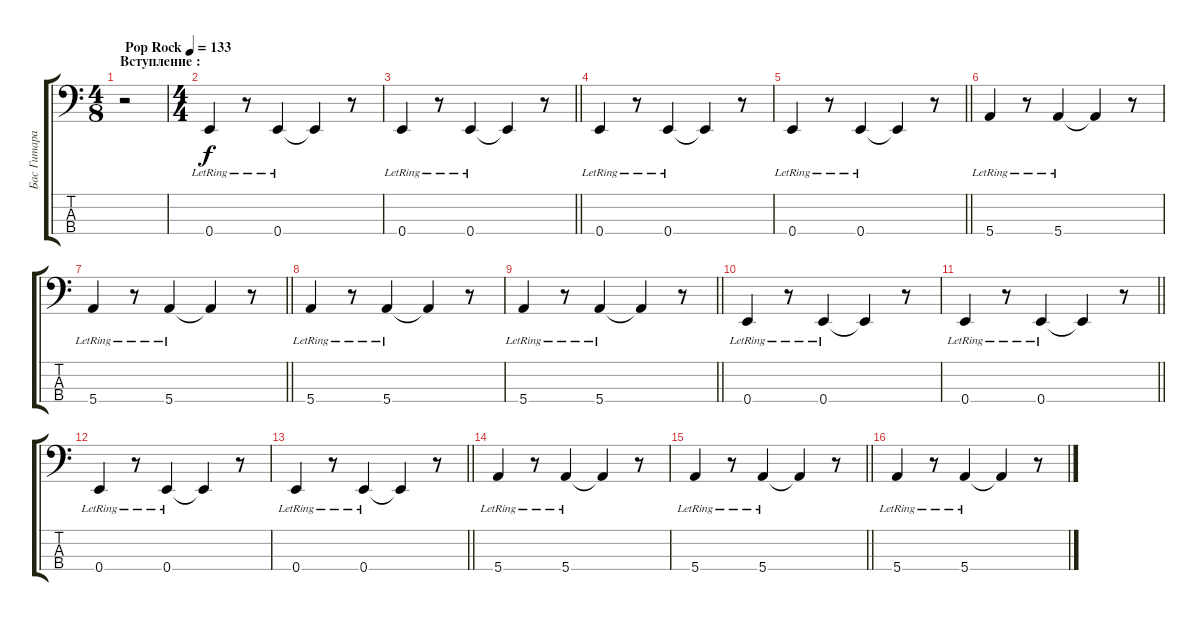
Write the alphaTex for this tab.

\track ("Бас Гитара" "Бас Гитара") {instrument electricbassfinger}
\staff {score tabs}
\tuning (G2 D2 A1 E1) {hide}
\ts (4 8)
\section ("" "Вступление :")
\tempo (133 "Pop Rock")
\clef f4
\ks c
r.2{dy f instrument electricbassfinger} |
\ts (4 4)
0.4{lr}.4 r.8 0.4{lr}.4 0.4{t}.4 r.8 |
\barLineRight lightlight
0.4{lr}.4 r.8 0.4{lr}.4 0.4{t}.4 r.8 |
0.4{lr}.4 r.8 0.4{lr}.4 0.4{t}.4 r.8 |
\barLineRight lightlight
0.4{lr}.4 r.8 0.4{lr}.4 0.4{t}.4 r.8 |
5.4{lr}.4 r.8 5.4{lr}.4 5.4{t}.4 r.8 |
\barLineRight lightlight
5.4{lr}.4 r.8 5.4{lr}.4 5.4{t}.4 r.8 |
5.4{lr}.4 r.8 5.4{lr}.4 5.4{t}.4 r.8 |
\barLineRight lightlight
5.4{lr}.4 r.8 5.4{lr}.4 5.4{t}.4 r.8 |
0.4{lr}.4 r.8 0.4{lr}.4 0.4{t}.4 r.8 |
\barLineRight lightlight
0.4{lr}.4 r.8 0.4{lr}.4 0.4{t}.4 r.8 |
0.4{lr}.4 r.8 0.4{lr}.4 0.4{t}.4 r.8 |
\barLineRight lightlight
0.4{lr}.4 r.8 0.4{lr}.4 0.4{t}.4 r.8 |
5.4{lr}.4 r.8 5.4{lr}.4 5.4{t}.4 r.8 |
\barLineRight lightlight
5.4{lr}.4 r.8 5.4{lr}.4 5.4{t}.4 r.8 |
5.4{lr}.4 r.8 5.4{lr}.4 5.4{t}.4 r.8
